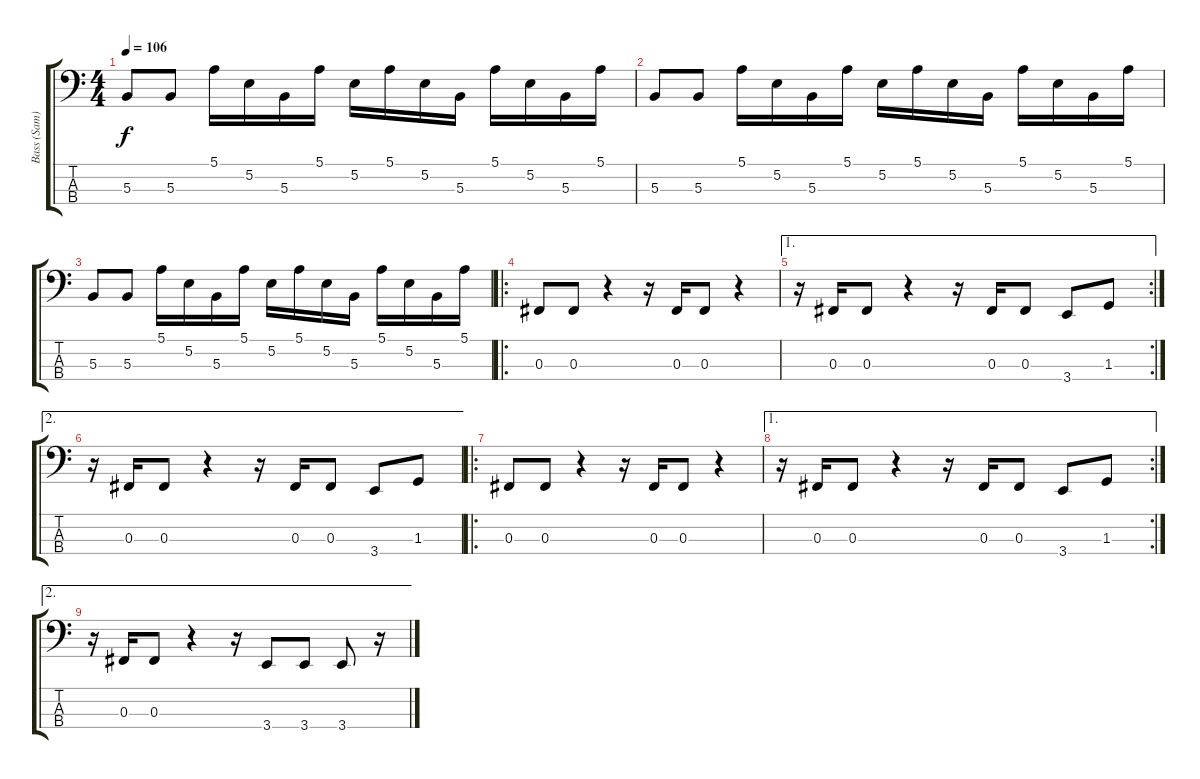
\track ("Bass (Sam)" "Bass (Sam)") {instrument electricbassfinger}
\staff {score tabs}
\tuning (E2 B1 Gb1 Db1) {hide}
\ts (4 4)
\tempo 106
\clef f4
\ks c
5.3.8{dy f} 5.3.8 5.1.16 5.2.16 5.3.16 5.1.16 5.2.16 5.1.16 5.2.16 5.3.16 5.1.16 5.2.16 5.3.16 5.1.16 |
5.3.8 5.3.8 5.1.16 5.2.16 5.3.16 5.1.16 5.2.16 5.1.16 5.2.16 5.3.16 5.1.16 5.2.16 5.3.16 5.1.16 |
5.3.8 5.3.8 5.1.16 5.2.16 5.3.16 5.1.16 5.2.16 5.1.16 5.2.16 5.3.16 5.1.16 5.2.16 5.3.16 5.1.16 |
\ro
0.3.8 0.3.8 r.4 r.16 0.3.16 0.3.8 r.4 |
\ae 1
\rc 2
r.16 0.3.16 0.3.8 r.4 r.16 0.3.16 0.3.8 3.4.8 1.3.8 |
\ae 2
r.16 0.3.16 0.3.8 r.4 r.16 0.3.16 0.3.8 3.4.8 1.3.8 |
\ro
0.3.8 0.3.8 r.4 r.16 0.3.16 0.3.8 r.4 |
\ae 1
\rc 2
r.16 0.3.16 0.3.8 r.4 r.16 0.3.16 0.3.8 3.4.8 1.3.8 |
\ae 2
r.16 0.3.16 0.3.8 r.4 r.16 3.4.8 3.4.8 3.4.8 r.16
